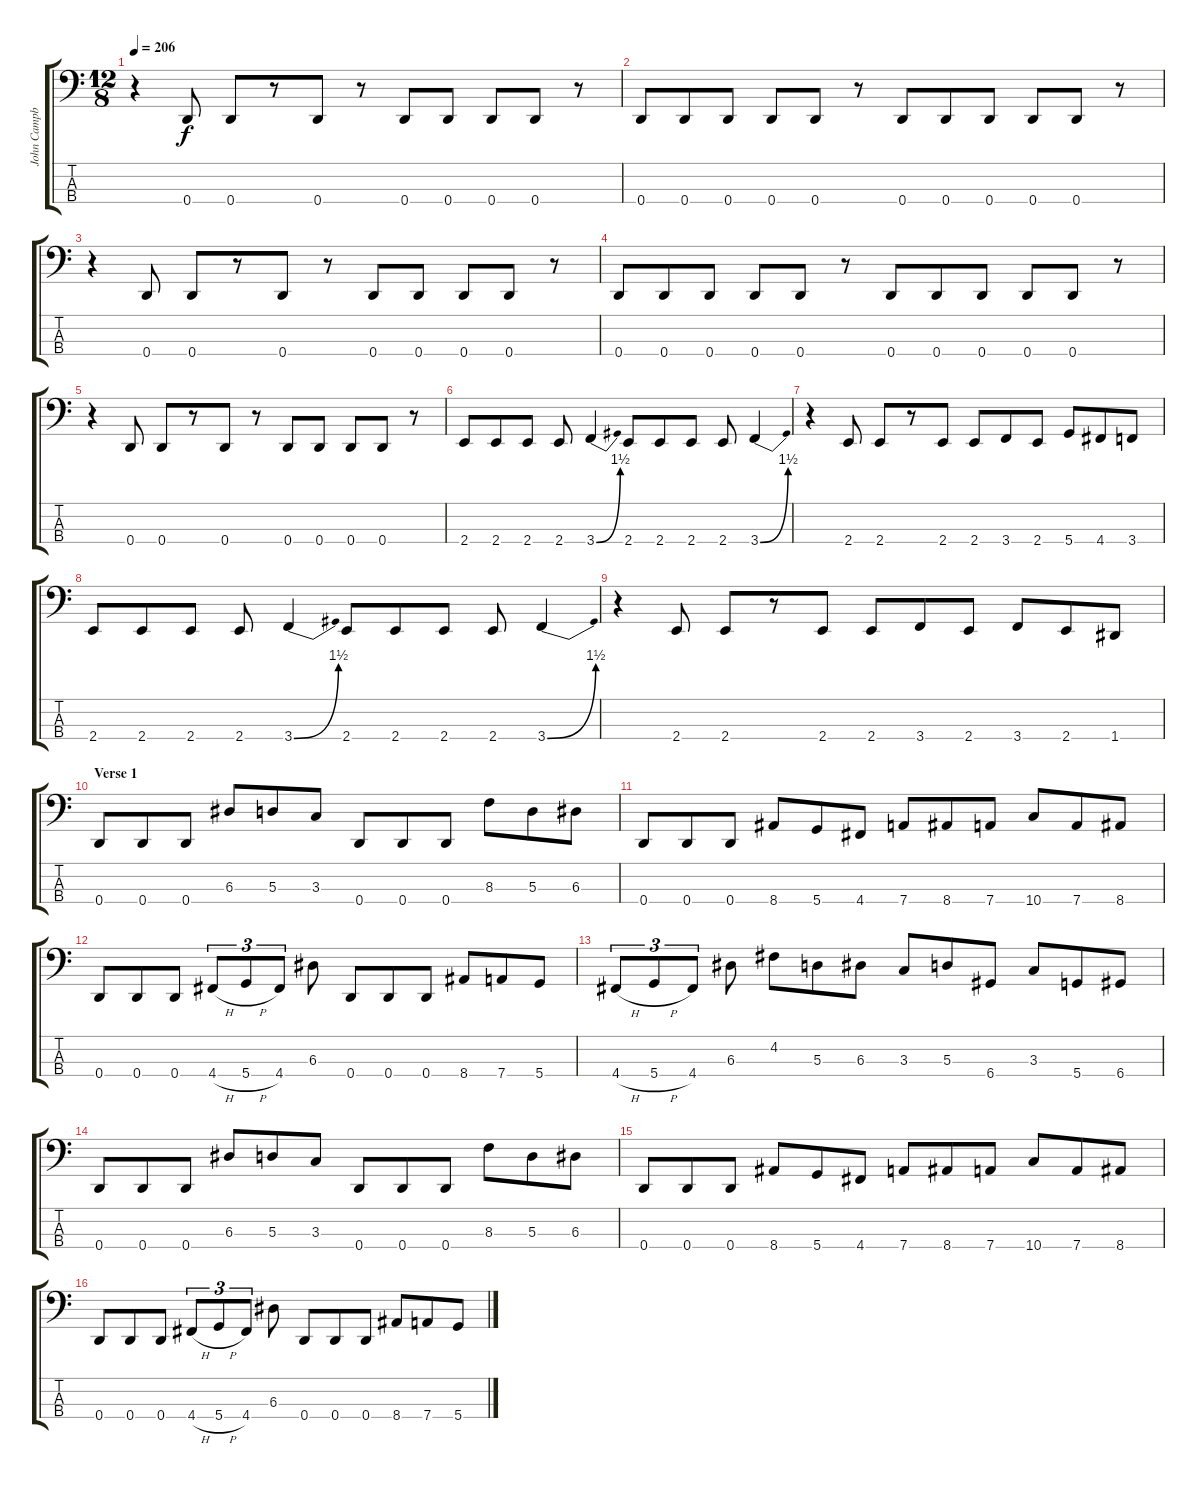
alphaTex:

\track ("John Campbell" "John Campb") {instrument electricbasspick}
\staff {score tabs}
\tuning (G2 D2 A1 D1) {hide}
\ts (12 8)
\tempo 206
\clef f4
\ks c
r.4{dy f} 0.4.8 0.4.8 r.8 0.4.8 r.8 0.4.8 0.4.8 0.4.8 0.4.8 r.8 |
0.4.8 0.4.8 0.4.8 0.4.8 0.4.8 r.8 0.4.8 0.4.8 0.4.8 0.4.8 0.4.8 r.8 |
r.4 0.4.8 0.4.8 r.8 0.4.8 r.8 0.4.8 0.4.8 0.4.8 0.4.8 r.8 |
0.4.8 0.4.8 0.4.8 0.4.8 0.4.8 r.8 0.4.8 0.4.8 0.4.8 0.4.8 0.4.8 r.8 |
r.4 0.4.8 0.4.8 r.8 0.4.8 r.8 0.4.8 0.4.8 0.4.8 0.4.8 r.8 |
2.4.8 2.4.8 2.4.8 2.4.8 3.4{be (bend 0 0 60 6)}.4 2.4.8 2.4.8 2.4.8 2.4.8 3.4{be (bend 0 0 60 6)}.4 |
r.4 2.4.8 2.4.8 r.8 2.4.8 2.4.8 3.4.8 2.4.8 5.4.8 4.4.8 3.4.8 |
2.4.8 2.4.8 2.4.8 2.4.8 3.4{be (bend 0 0 60 6)}.4 2.4.8 2.4.8 2.4.8 2.4.8 3.4{be (bend 0 0 60 6)}.4 |
r.4 2.4.8 2.4.8 r.8 2.4.8 2.4.8 3.4.8 2.4.8 3.4.8 2.4.8 1.4.8 |
\section ("" "Verse 1")
0.4.8 0.4.8 0.4.8 6.3.8 5.3.8 3.3.8 0.4.8 0.4.8 0.4.8 8.3.8 5.3.8 6.3.8 |
0.4.8 0.4.8 0.4.8 8.4.8 5.4.8 4.4.8 7.4.8 8.4.8 7.4.8 10.4.8 7.4.8 8.4.8 |
0.4.8 0.4.8 0.4.8 4.4{h}.8{tu (3 2)} 5.4{h}.8{tu (3 2)} 4.4.8{tu (3 2)} 6.3.8 0.4.8 0.4.8 0.4.8 8.4.8 7.4.8 5.4.8 |
4.4{h}.8{tu (3 2)} 5.4{h}.8{tu (3 2)} 4.4.8{tu (3 2)} 6.3.8 4.2.8 5.3.8 6.3.8 3.3.8 5.3.8 6.4.8 3.3.8 5.4.8 6.4.8 |
0.4.8 0.4.8 0.4.8 6.3.8 5.3.8 3.3.8 0.4.8 0.4.8 0.4.8 8.3.8 5.3.8 6.3.8 |
0.4.8 0.4.8 0.4.8 8.4.8 5.4.8 4.4.8 7.4.8 8.4.8 7.4.8 10.4.8 7.4.8 8.4.8 |
0.4.8 0.4.8 0.4.8 4.4{h}.8{tu (3 2)} 5.4{h}.8{tu (3 2)} 4.4.8{tu (3 2)} 6.3.8 0.4.8 0.4.8 0.4.8 8.4.8 7.4.8 5.4.8
